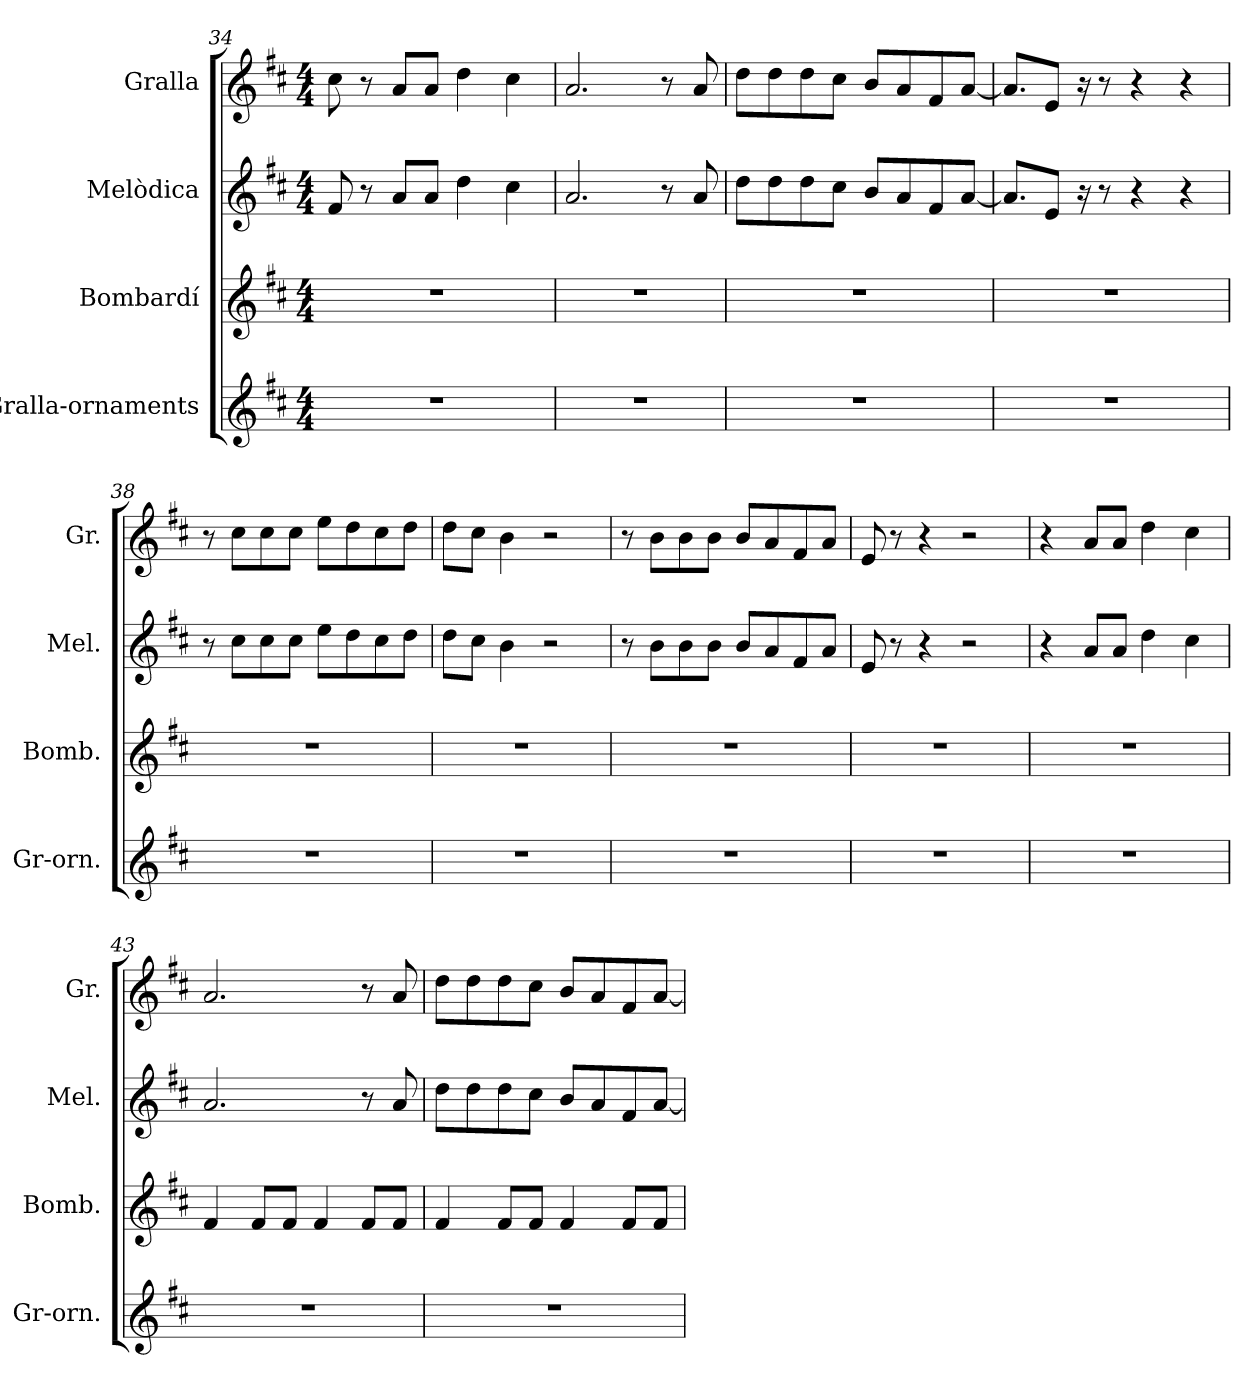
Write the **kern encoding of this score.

**kern	**kern	**kern	**kern
*part4	*part3	*part2	*part1
*staff4	*staff3	*staff2	*staff1
*I"Gralla-ornaments	*I"Bombardí	*I"Melòdica	*I"Gralla
*I'Gr-orn.	*I'Bomb.	*I'Mel.	*I'Gr.
*clefG2	*clefG2	*clefG2	*clefG2
*k[f#c#]	*k[f#c#]	*k[f#c#]	*k[f#c#]
*M4/4	*M4/4	*M4/4	*M4/4
=34	=34	=34	=34
1r	1r	8f#/	8cc#\
.	.	8r	8r
.	.	8a/L	8a/L
.	.	8a/J	8a/J
.	.	4dd\	4dd\
.	.	4cc#\	4cc#\
=35	=35	=35	=35
1r	1r	2.a/	2.a/
.	.	8r	8r
.	.	8a/	8a/
=36	=36	=36	=36
1r	1r	8dd\L	8dd\L
.	.	8dd\	8dd\
.	.	8dd\	8dd\
.	.	8cc#\J	8cc#\J
.	.	8b/L	8b/L
.	.	8a/	8a/
.	.	8f#/	8f#/
.	.	[8a/J	[8a/J
=37	=37	=37	=37
1r	1r	8.a/L]	8.a/L]
.	.	8e/J	8e/J
.	.	16r	16r
.	.	8r	8r
.	.	4r	4r
.	.	4r	4r
=38	=38	=38	=38
1r	1r	8r	8r
.	.	8cc#\L	8cc#\L
.	.	8cc#\	8cc#\
.	.	8cc#\J	8cc#\J
.	.	8ee\L	8ee\L
.	.	8dd\	8dd\
.	.	8cc#\	8cc#\
.	.	8dd\J	8dd\J
=39	=39	=39	=39
1r	1r	8dd\L	8dd\L
.	.	8cc#\J	8cc#\J
.	.	4b\	4b\
.	.	2r	2r
!!LO:LB:g=z
=40	=40	=40	=40
1r	1r	8r	8r
.	.	8b\L	8b\L
.	.	8b\	8b\
.	.	8b\J	8b\J
.	.	8b/L	8b/L
.	.	8a/	8a/
.	.	8f#/	8f#/
.	.	8a/J	8a/J
=41	=41	=41	=41
1r	1r	8e/	8e/
.	.	8r	8r
.	.	4r	4r
.	.	2r	2r
=42	=42	=42	=42
1r	1r	4r	4r
.	.	8a/L	8a/L
.	.	8a/J	8a/J
.	.	4dd\	4dd\
.	.	4cc#\	4cc#\
=43	=43	=43	=43
1r	4f#/	2.a/	2.a/
.	8f#/L	.	.
.	8f#/J	.	.
.	4f#/	.	.
.	8f#/L	8r	8r
.	8f#/J	8a/	8a/
=44	=44	=44	=44
1r	4f#/	8dd\L	8dd\L
.	.	8dd\	8dd\
.	8f#/L	8dd\	8dd\
.	8f#/J	8cc#\J	8cc#\J
.	4f#/	8b/L	8b/L
.	.	8a/	8a/
.	8f#/L	8f#/	8f#/
.	8f#/J	[8a/J	[8a/J
=	=	=	=
*-	*-	*-	*-
